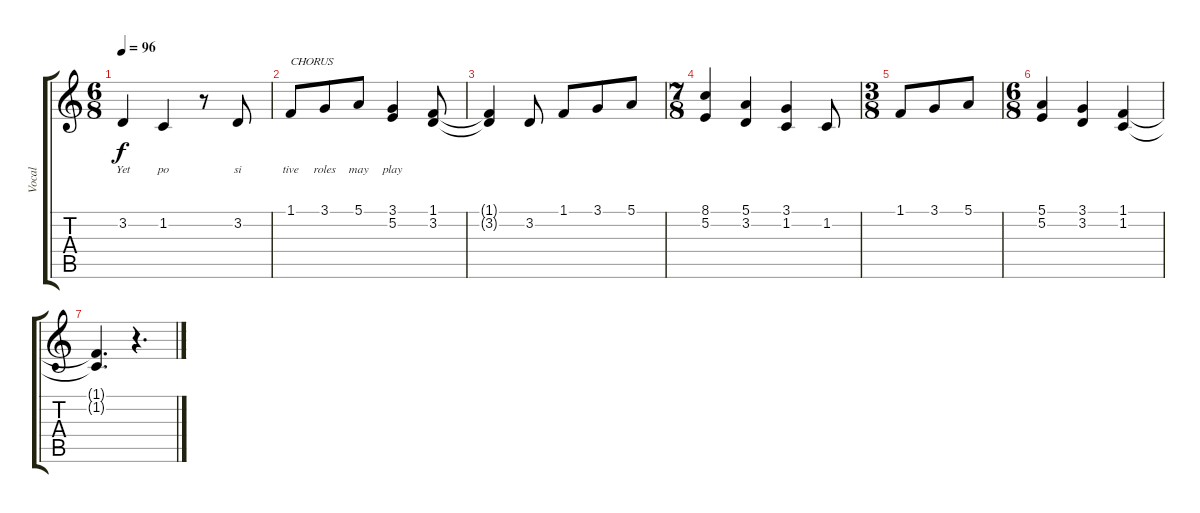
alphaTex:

\track ("Vocal" "Vocal") {instrument acousticgrandpiano}
\staff {score tabs}
\tuning (E4 B3 G3 D3 A2 E2) {hide}
\ts (6 8)
\tempo 96
\clef g2
\ks c
3.2.4{lyrics (0 "Yet") lyrics (1 "") lyrics (2 "") lyrics (3 "") lyrics (4 "") dy f} 1.2.4{lyrics (0 "po") lyrics (1 "") lyrics (2 "") lyrics (3 "") lyrics (4 "")} r.8 3.2.8{lyrics (0 "si") lyrics (1 "") lyrics (2 "") lyrics (3 "") lyrics (4 "")} |
1.1.8{txt "CHORUS" lyrics (0 "tive") lyrics (1 "") lyrics (2 "") lyrics (3 "") lyrics (4 "")} 3.1.8{lyrics (0 "roles") lyrics (1 "") lyrics (2 "") lyrics (3 "") lyrics (4 "")} 5.1.8{lyrics (0 "may") lyrics (1 "") lyrics (2 "") lyrics (3 "") lyrics (4 "")} (3.1 5.2).4{lyrics (0 "play") lyrics (1 "") lyrics (2 "") lyrics (3 "") lyrics (4 "")} (1.1 3.2).8 |
(1.1{t} 3.2{t}).4 3.2.8 1.1.8 3.1.8 5.1.8 |
\ts (7 8)
(8.1 5.2).4 (5.1 3.2).4 (3.1 1.2).4 1.2.8 |
\ts (3 8)
1.1.8 3.1.8 5.1.8 |
\ts (6 8)
(5.1 5.2).4 (3.1 3.2).4 (1.1 1.2).4 |
(1.1{t} 1.2{t}).4{d} r.4{d}
